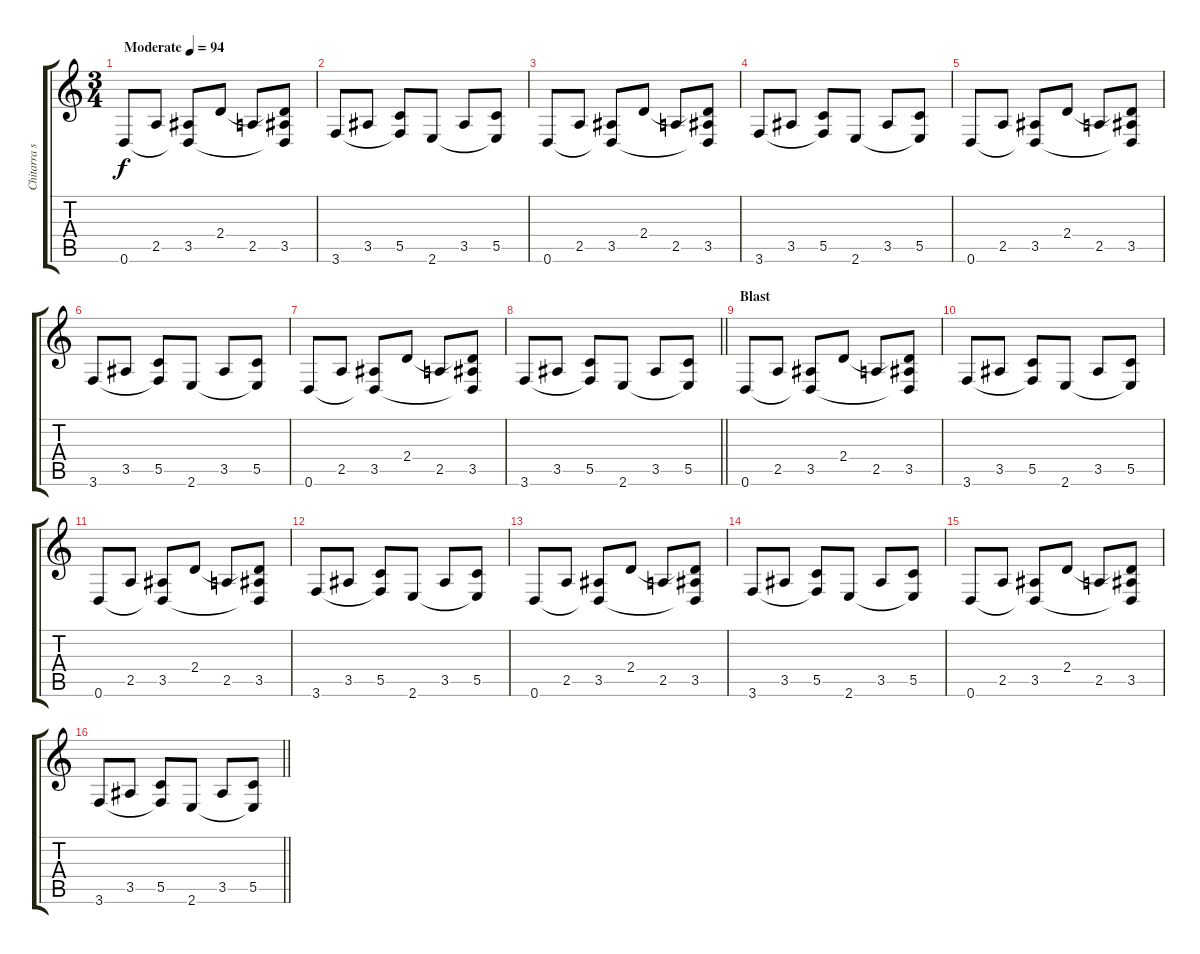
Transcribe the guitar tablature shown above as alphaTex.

\track ("Chitarra solo" "Chitarra s") {instrument overdrivenguitar}
\staff {score tabs}
\tuning (D4 A3 F3 C3 G2 D2) {hide}
\ts (3 4)
\tempo (94 "Moderate")
\clef g2
\ks c
0.6.8{dy f instrument overdrivenguitar} 2.5.8 (3.5 0.6{t}).8 2.4.8 2.5.8 (2.4{t} 3.5 0.6{t}).8 |
3.6.8 3.5.8 (5.5 3.6{t}).8 2.6.8 3.5.8 (5.5 2.6{t}).8 |
0.6.8 2.5.8 (3.5 0.6{t}).8 2.4.8 2.5.8 (2.4{t} 3.5 0.6{t}).8 |
3.6.8 3.5.8 (5.5 3.6{t}).8 2.6.8 3.5.8 (5.5 2.6{t}).8 |
0.6.8 2.5.8 (3.5 0.6{t}).8 2.4.8 2.5.8 (2.4{t} 3.5 0.6{t}).8 |
3.6.8 3.5.8 (5.5 3.6{t}).8 2.6.8 3.5.8 (5.5 2.6{t}).8 |
0.6.8 2.5.8 (3.5 0.6{t}).8 2.4.8 2.5.8 (2.4{t} 3.5 0.6{t}).8 |
\barLineRight lightlight
3.6.8 3.5.8 (5.5 3.6{t}).8 2.6.8 3.5.8 (5.5 2.6{t}).8 |
\section ("" "Blast")
0.6.8 2.5.8 (3.5 0.6{t}).8 2.4.8 2.5.8 (2.4{t} 3.5 0.6{t}).8 |
3.6.8 3.5.8 (5.5 3.6{t}).8 2.6.8 3.5.8 (5.5 2.6{t}).8 |
0.6.8 2.5.8 (3.5 0.6{t}).8 2.4.8 2.5.8 (2.4{t} 3.5 0.6{t}).8 |
3.6.8 3.5.8 (5.5 3.6{t}).8 2.6.8 3.5.8 (5.5 2.6{t}).8 |
0.6.8 2.5.8 (3.5 0.6{t}).8 2.4.8 2.5.8 (2.4{t} 3.5 0.6{t}).8 |
3.6.8 3.5.8 (5.5 3.6{t}).8 2.6.8 3.5.8 (5.5 2.6{t}).8 |
0.6.8 2.5.8 (3.5 0.6{t}).8 2.4.8 2.5.8 (2.4{t} 3.5 0.6{t}).8 |
\barLineRight lightlight
3.6.8 3.5.8 (5.5 3.6{t}).8 2.6.8 3.5.8 (5.5 2.6{t}).8
